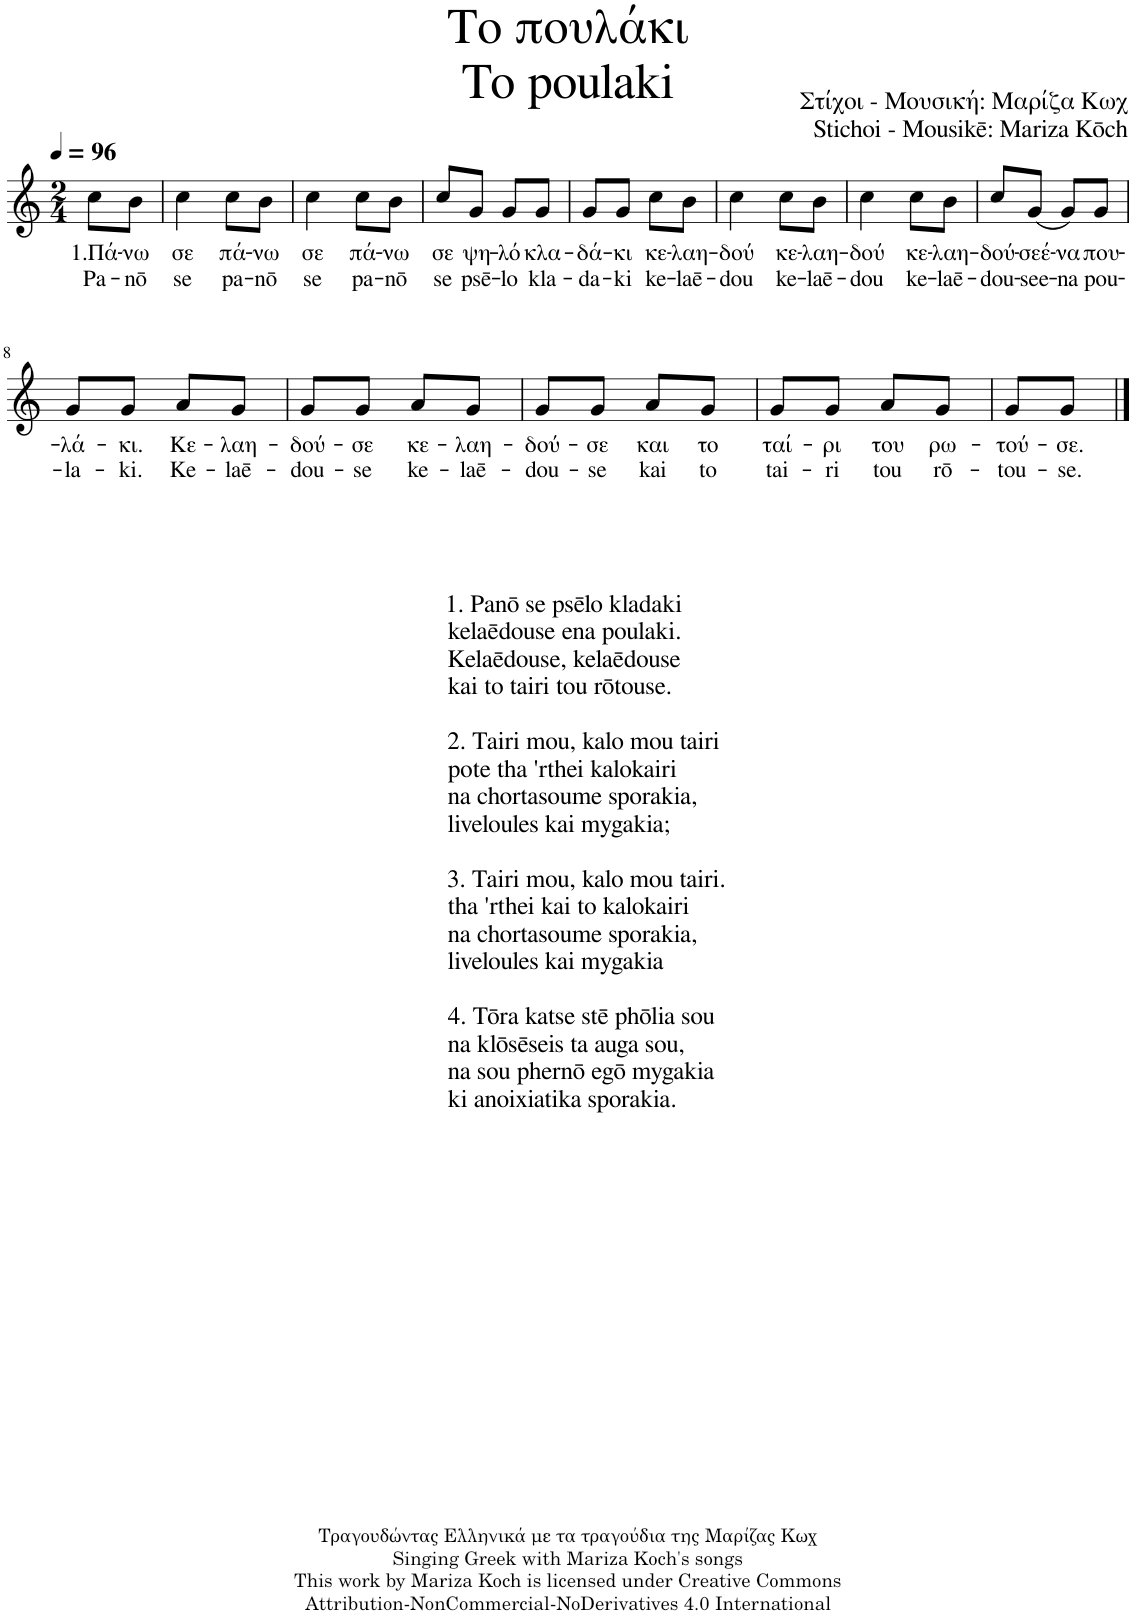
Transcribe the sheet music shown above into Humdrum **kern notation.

**kern	**text	**text
*part1	*part1	*part1
*staff1	*staff1	*staff1
*I"Piano	*	*
*I'Pno.	*	*
*clefG2	*	*
*k[]	*	*
*M2/4	*	*
*MM96	*	*
=	=	=
!	!LO:LY:b	!LO:LY:b
8cc\L	1.Πά-	Pa-
!	!LO:LY:b	!LO:LY:b
8b\J	-νω	-nō
=1	=1	=1
!	!LO:LY:b	!LO:LY:b
4cc\	σε	se
!	!LO:LY:b	!LO:LY:b
8cc\L	πά-	pa-
!	!LO:LY:b	!LO:LY:b
8b\J	-νω	-nō
=2	=2	=2
!	!LO:LY:b	!LO:LY:b
4cc\	σε	se
!	!LO:LY:b	!LO:LY:b
8cc\L	πά-	pa-
!	!LO:LY:b	!LO:LY:b
8b\J	-νω	-nō
=3	=3	=3
!	!LO:LY:b	!LO:LY:b
8cc/L	σε	se
!	!LO:LY:b	!LO:LY:b
8g/J	ψη-	psē-
!	!LO:LY:b	!LO:LY:b
8g/L	-λό	-lo
!	!LO:LY:b	!LO:LY:b
8g/J	κλα-	kla-
=4	=4	=4
!	!LO:LY:b	!LO:LY:b
8g/L	-δά-	-da-
!	!LO:LY:b	!LO:LY:b
8g/J	-κι	-ki
!	!LO:LY:b	!LO:LY:b
8cc\L	κε-	ke-
!	!LO:LY:b	!LO:LY:b
8b\J	-λαη-	-laē-
=5	=5	=5
!	!LO:LY:b	!LO:LY:b
4cc\	-δού	-dou
!	!LO:LY:b	!LO:LY:b
8cc\L	κε-	ke-
!	!LO:LY:b	!LO:LY:b
8b\J	-λαη-	-laē-
=6	=6	=6
!	!LO:LY:b	!LO:LY:b
4cc\	-δού	-dou
!	!LO:LY:b	!LO:LY:b
8cc\L	κε-	ke-
!	!LO:LY:b	!LO:LY:b
8b\J	-λαη-	-laē-
=7	=7	=7
!	!LO:LY:b	!LO:LY:b
8cc/L	-δού-	-dou-
!	!LO:LY:b	!LO:LY:b
(8g/J	-σεέ-	-see-
!	!LO:LY:b	!LO:LY:b
8g/L)	-να	-na
!	!LO:LY:b	!LO:LY:b
8g/J	που-	pou-
!!LO:LB:g=z
=8	=8	=8
!	!LO:LY:b	!LO:LY:b
8g/L	-λά-	-la-
!	!LO:LY:b	!LO:LY:b
8g/J	-κι.	-ki.
!	!LO:LY:b	!LO:LY:b
8a/L	Κε-	Ke-
!	!LO:LY:b	!LO:LY:b
8g/J	-λαη-	-laē-
=9	=9	=9
!	!LO:LY:b	!LO:LY:b
8g/L	-δού-	-dou-
!	!LO:LY:b	!LO:LY:b
8g/J	-σε	-se
!	!LO:LY:b	!LO:LY:b
8a/L	κε-	ke-
!	!LO:LY:b	!LO:LY:b
8g/J	-λαη-	-laē-
=10	=10	=10
!	!LO:LY:b	!LO:LY:b
8g/L	-δού-	-dou-
!	!LO:LY:b	!LO:LY:b
8g/J	-σε	-se
!	!LO:LY:b	!LO:LY:b
8a/L	και	kai
!	!LO:LY:b	!LO:LY:b
8g/J	το	to
=11	=11	=11
!	!LO:LY:b	!LO:LY:b
8g/L	ταί-	tai-
!	!LO:LY:b	!LO:LY:b
8g/J	-ρι	-ri
!	!LO:LY:b	!LO:LY:b
8a/L	του	tou
!	!LO:LY:b	!LO:LY:b
8g/J	ρω-	rō-
=12	=12	=12
!	!LO:LY:b	!LO:LY:b
8g/L	-τού-	-tou-
!LO:TX:b:t=1. Panō se psēlo kladaki	!	!
!LO:TX:b:t=kelaēdouse ena poulaki.	!	!
!LO:TX:b:t=Kelaēdouse, kelaēdouse	!	!
!LO:TX:b:t=kai to tairi tou rōtouse.	!	!
!LO:TX:b:t=2. Tairi mou, kalo mou tairi	!	!
!LO:TX:b:t=pote tha 'rthei kalokairi	!	!
!LO:TX:b:t=na chortasoume sporakia,	!	!
!LO:TX:b:t=liveloules kai mygakia;	!	!
!LO:TX:b:t=3. Tairi mou, kalo mou tairi.	!	!
!LO:TX:b:t=tha 'rthei kai to kalokairi	!	!
!LO:TX:b:t=na chortasoume sporakia,	!	!
!LO:TX:b:t=liveloules kai mygakia	!	!
!LO:TX:b:t=4. Tōra katse stē phōlia sou	!	!
!LO:TX:b:t=na klōsēseis ta auga sou,	!	!
!LO:TX:b:t=na sou phernō egō mygakia	!	!
!LO:TX:b:t=ki anoixiatika sporakia.	!	!
!	!LO:LY:b	!LO:LY:b
8g/J	-σε.	-se.
==	==	==
*-	*-	*-
